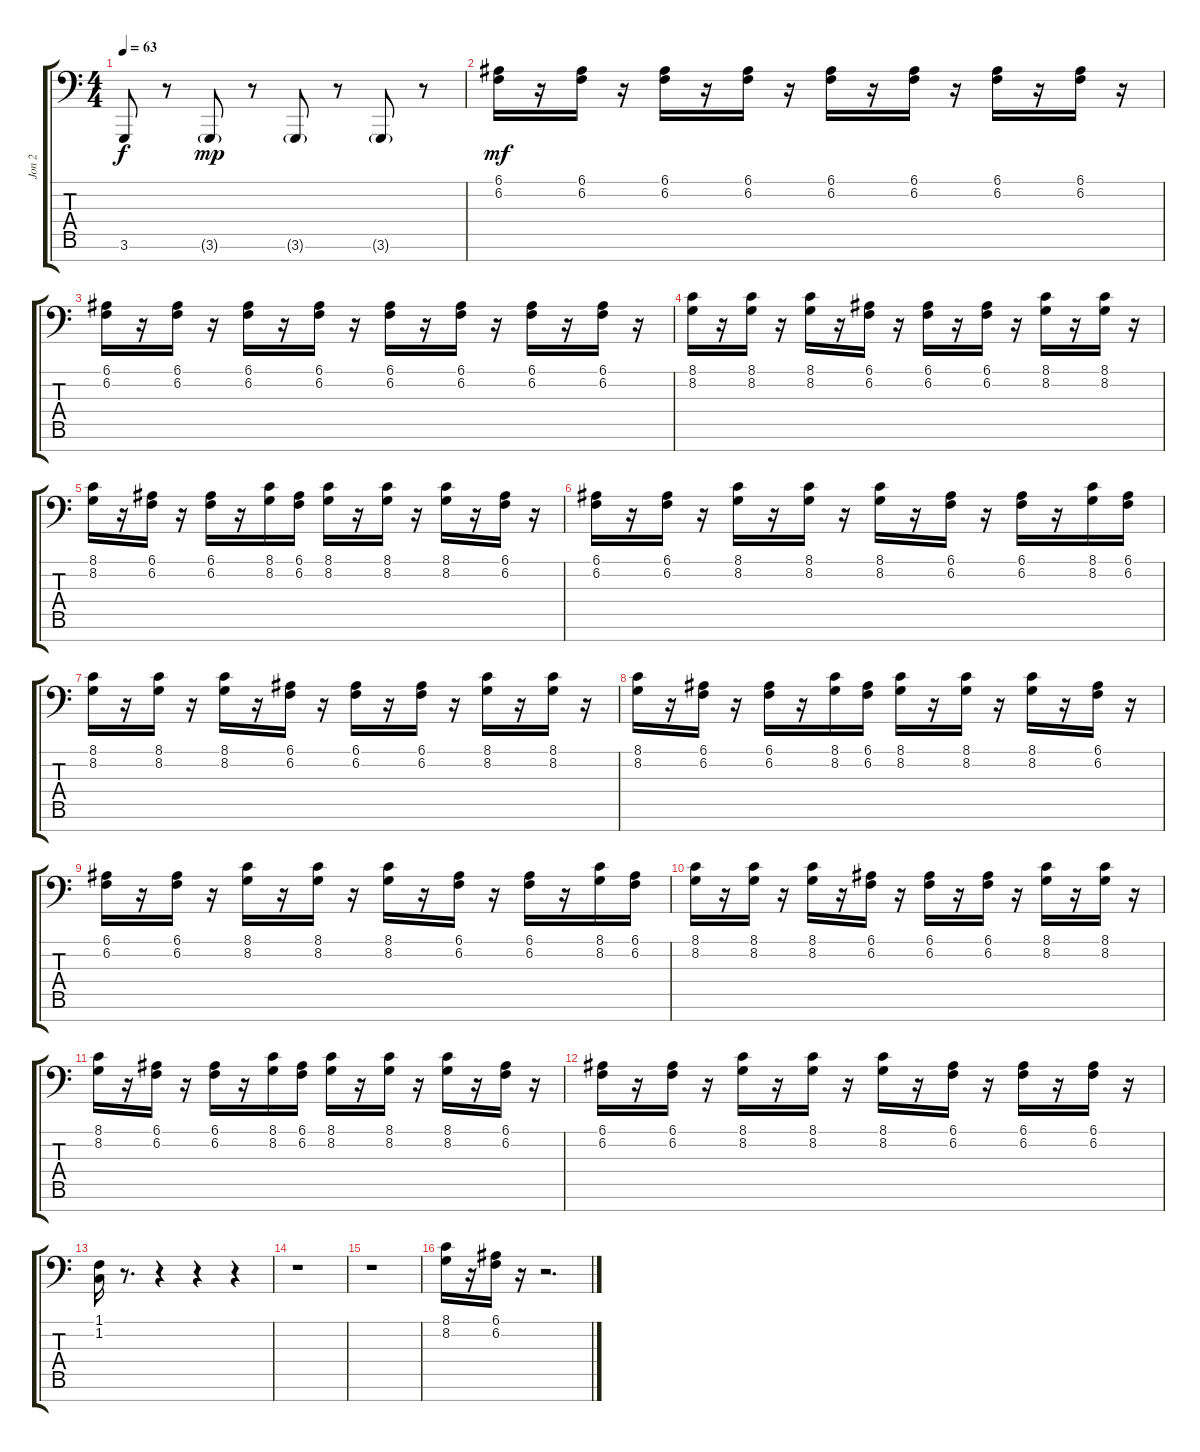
\track ("Jon 2" "Jon 2") {instrument acousticgrandpiano}
\staff {score tabs}
\tuning (E3 B2 G2 D2 A1 E1 D1) {hide}
\ts (4 4)
\tempo 63
\clef f4
\ks c
3.6.8{dy f} r.8 3.6{g}.8{dy mp} r.8 3.6{g}.8 r.8 3.6{g}.8 r.8{volume 0} |
(6.1 6.2).16{dy mf volume 16 instrument fiddle} r.16 (6.1 6.2).16 r.16 (6.1 6.2).16 r.16 (6.1 6.2).16 r.16 (6.1 6.2).16 r.16 (6.1 6.2).16 r.16 (6.1 6.2).16 r.16 (6.1 6.2).16 r.16 |
(6.1 6.2).16 r.16 (6.1 6.2).16 r.16 (6.1 6.2).16 r.16 (6.1 6.2).16 r.16 (6.1 6.2).16 r.16 (6.1 6.2).16 r.16 (6.1 6.2).16 r.16 (6.1 6.2).16 r.16 |
(8.1 8.2).16 r.16 (8.1 8.2).16 r.16 (8.1 8.2).16 r.16 (6.1 6.2).16 r.16 (6.1 6.2).16 r.16 (6.1 6.2).16 r.16 (8.1 8.2).16 r.16 (8.1 8.2).16 r.16 |
(8.1 8.2).16 r.16 (6.1 6.2).16 r.16 (6.1 6.2).16 r.16 (8.1 8.2).16 (6.1 6.2).16 (8.1 8.2).16 r.16 (8.1 8.2).16 r.16 (8.1 8.2).16 r.16 (6.1 6.2).16 r.16 |
(6.1 6.2).16 r.16 (6.1 6.2).16 r.16 (8.1 8.2).16 r.16 (8.1 8.2).16 r.16 (8.1 8.2).16 r.16 (6.1 6.2).16 r.16 (6.1 6.2).16 r.16 (8.1 8.2).16 (6.1 6.2).16 |
(8.1 8.2).16 r.16 (8.1 8.2).16 r.16 (8.1 8.2).16 r.16 (6.1 6.2).16 r.16 (6.1 6.2).16 r.16 (6.1 6.2).16 r.16 (8.1 8.2).16 r.16 (8.1 8.2).16 r.16 |
(8.1 8.2).16 r.16 (6.1 6.2).16 r.16 (6.1 6.2).16 r.16 (8.1 8.2).16 (6.1 6.2).16 (8.1 8.2).16 r.16 (8.1 8.2).16 r.16 (8.1 8.2).16 r.16 (6.1 6.2).16 r.16 |
(6.1 6.2).16 r.16 (6.1 6.2).16 r.16 (8.1 8.2).16 r.16 (8.1 8.2).16 r.16 (8.1 8.2).16 r.16 (6.1 6.2).16 r.16 (6.1 6.2).16 r.16 (8.1 8.2).16 (6.1 6.2).16 |
(8.1 8.2).16 r.16 (8.1 8.2).16 r.16 (8.1 8.2).16 r.16 (6.1 6.2).16 r.16 (6.1 6.2).16 r.16 (6.1 6.2).16 r.16 (8.1 8.2).16 r.16 (8.1 8.2).16 r.16 |
(8.1 8.2).16 r.16 (6.1 6.2).16 r.16 (6.1 6.2).16 r.16 (8.1 8.2).16 (6.1 6.2).16 (8.1 8.2).16 r.16 (8.1 8.2).16 r.16 (8.1 8.2).16 r.16 (6.1 6.2).16 r.16 |
(6.1 6.2).16 r.16 (6.1 6.2).16 r.16 (8.1 8.2).16 r.16 (8.1 8.2).16 r.16 (8.1 8.2).16 r.16 (6.1 6.2).16 r.16 (6.1 6.2).16 r.16 (6.1 6.2).16 r.16 |
(1.1 1.2).16 r.8{d} r.4 r.4 r.4 |
r.1 |
r.1 |
(8.1 8.2).16 r.16 (6.1 6.2).16 r.16 r.2{d}
